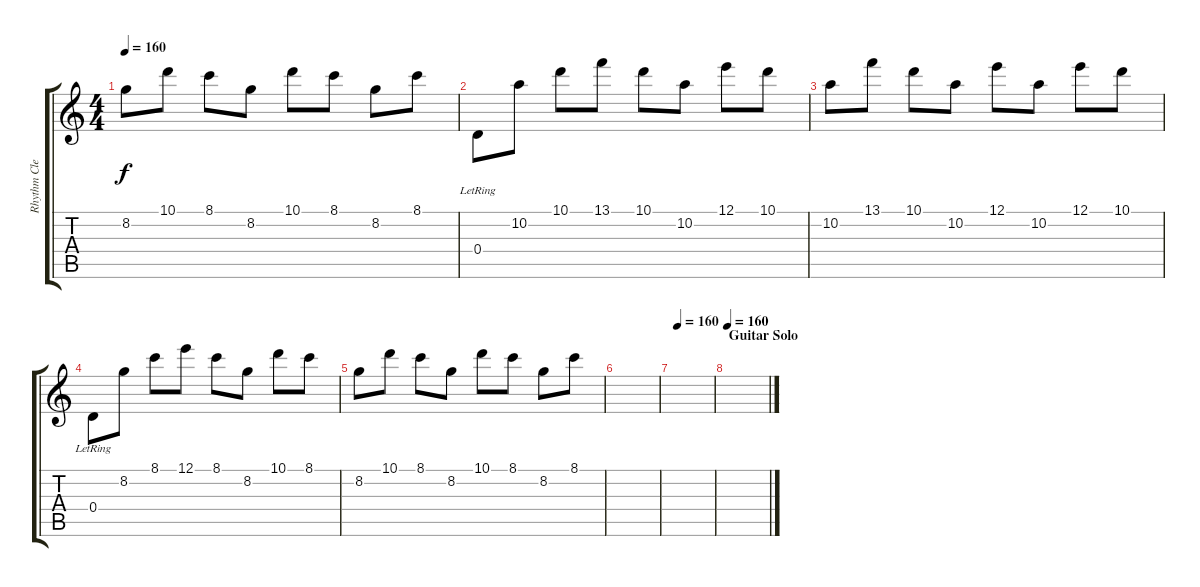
\track ("Rhythm Clean" "Rhythm Cle") {instrument electricguitarjazz}
\staff {score tabs}
\tuning (E4 B3 G3 D3 A2 E2) {hide}
\ts (4 4)
\tempo 160
\clef g2
\ks c
8.2.8{dy f} 10.1.8 8.1.8 8.2.8 10.1.8 8.1.8 8.2.8 8.1.8 |
0.4{lr}.8 10.2.8 10.1.8 13.1.8 10.1.8 10.2.8 12.1.8 10.1.8 |
10.2.8 13.1.8 10.1.8 10.2.8 12.1.8 10.2.8 12.1.8 10.1.8 |
0.4{lr}.8 8.2.8 8.1.8 12.1.8 8.1.8 8.2.8 10.1.8 8.1.8 |
8.2.8 10.1.8 8.1.8 8.2.8 10.1.8 8.1.8 8.2.8 8.1.8 |
|
\tempo (160 0.125)
|
\section ("" "Guitar Solo")
\tempo 160
